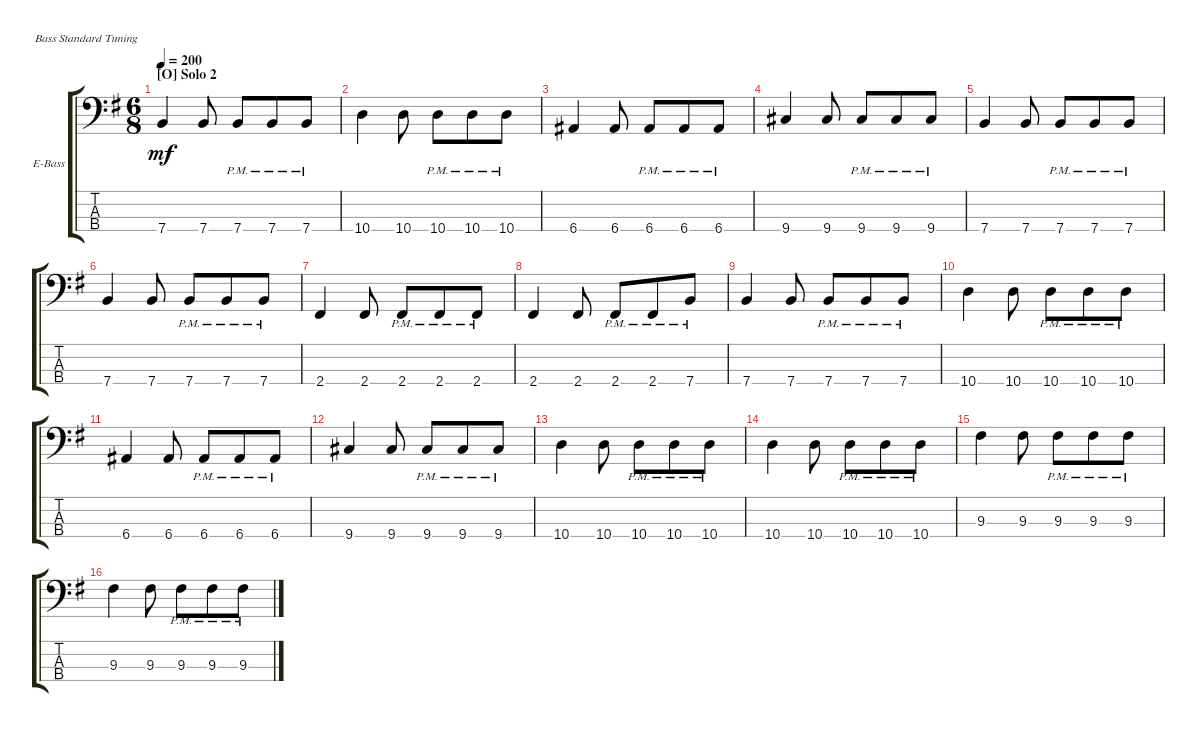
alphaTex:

\bracketExtendMode groupsimilarinstruments
\firstSystemTrackNameOrientation horizontal
\otherSystemsTrackNameOrientation horizontal
\track ("Electric Bass" "E-Bass") {instrument electricbassfinger}
\staff {score tabs}
\tuning (G2 D2 A1 E1)
\ts (6 8)
\section ("O" "Solo 2")
\tempo 200
\clef f4
\ks eminor
7.4.4{dy mf} 7.4.8 7.4{pm}.8 7.4{pm}.8 7.4{pm}.8 |
10.4.4 10.4.8 10.4{pm}.8 10.4{pm}.8 10.4{pm}.8 |
6.4.4 6.4.8 6.4{pm}.8 6.4{pm}.8 6.4{pm}.8 |
9.4.4 9.4.8 9.4{pm}.8 9.4{pm}.8 9.4{pm}.8 |
7.4.4 7.4.8 7.4{pm}.8 7.4{pm}.8 7.4{pm}.8 |
7.4.4 7.4.8 7.4{pm}.8 7.4{pm}.8 7.4{pm}.8 |
2.4.4 2.4.8 2.4{pm}.8 2.4{pm}.8 2.4{pm}.8 |
2.4.4 2.4.8 2.4{pm}.8 2.4{pm}.8 7.4{pm}.8 |
7.4.4 7.4.8 7.4{pm}.8 7.4{pm}.8 7.4{pm}.8 |
10.4.4 10.4.8 10.4{pm}.8 10.4{pm}.8 10.4{pm}.8 |
6.4.4 6.4.8 6.4{pm}.8 6.4{pm}.8 6.4{pm}.8 |
9.4.4 9.4.8 9.4{pm}.8 9.4{pm}.8 9.4{pm}.8 |
10.4.4 10.4.8 10.4{pm}.8 10.4{pm}.8 10.4{pm}.8 |
10.4.4 10.4.8 10.4{pm}.8 10.4{pm}.8 10.4{pm}.8 |
9.3.4 9.3.8 9.3{pm}.8 9.3{pm}.8 9.3{pm}.8 |
9.3.4 9.3.8 9.3{pm}.8 9.3{pm}.8 9.3{pm}.8
